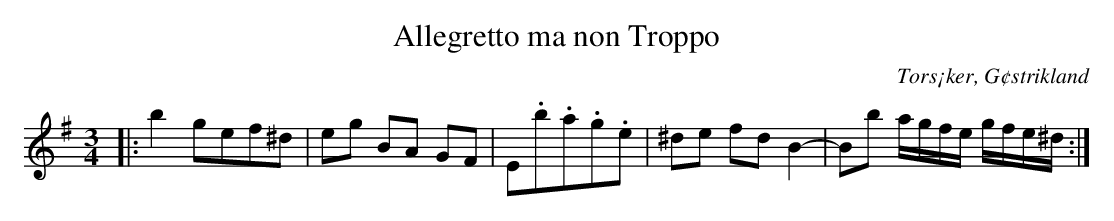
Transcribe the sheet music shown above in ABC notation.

X:1
T:Allegretto ma non Troppo
O:Tors¡ker, G¢strikland
M:3/4
L:1/16
K:G
|: b4 g2e2f2^d2 | e2g2 B2A2 G2F2 | E2.b2.a2.g2.e2 | ^d2e2 f2d2 B4- | B2b2 agfe gfe^d :|
